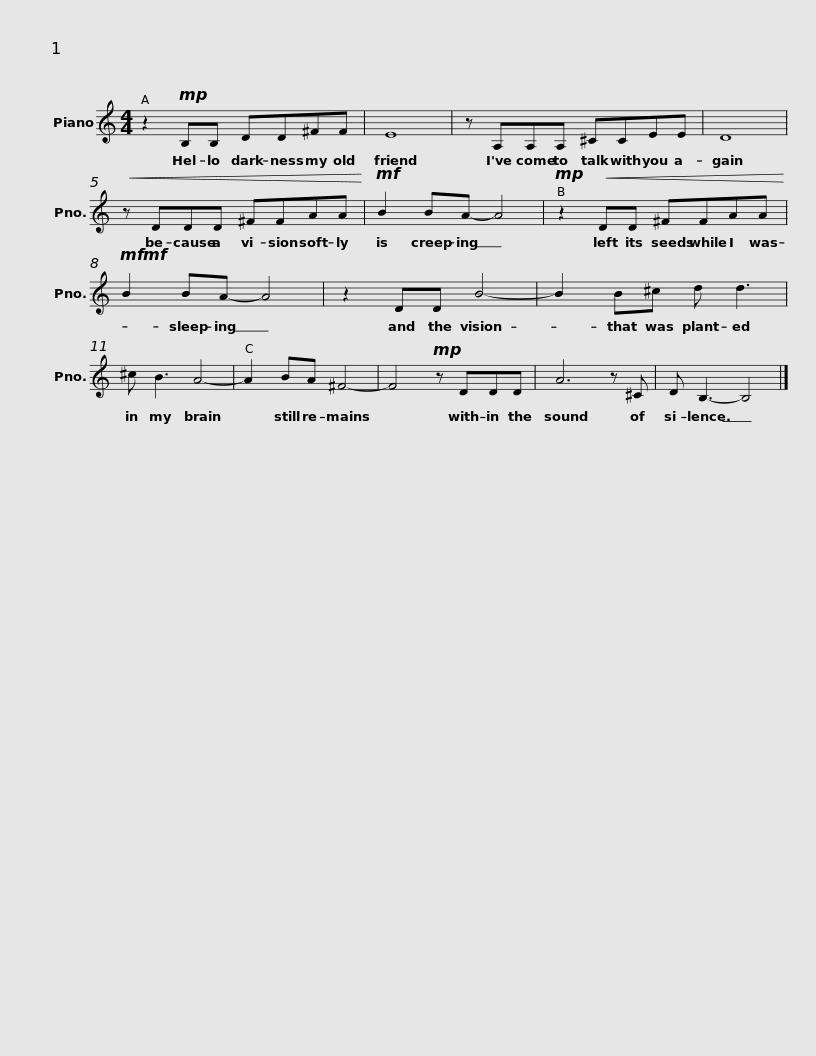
X:1
L:1/8
M:4/4
I:linebreak $
K:C
V:1 treble
V:1
 z2!mp! B,B, DD^FF | E8 | z A,A,A, ^CCEE | D8 |$!<(! z DDD ^FFAA!<)! | %5
!mf! B2 BA- A4 |!mp! z2!<(! DD ^FFAA!<)! |!mf!!mf! B2 BA- A4 |$ z2 DD B4- | B2 B^c d d3 | %10
 ^c B3 A4- | A2 BA ^F4- | F4!mp! z DDD |$ A6 z ^C | D B,3- B,4 |] %15
